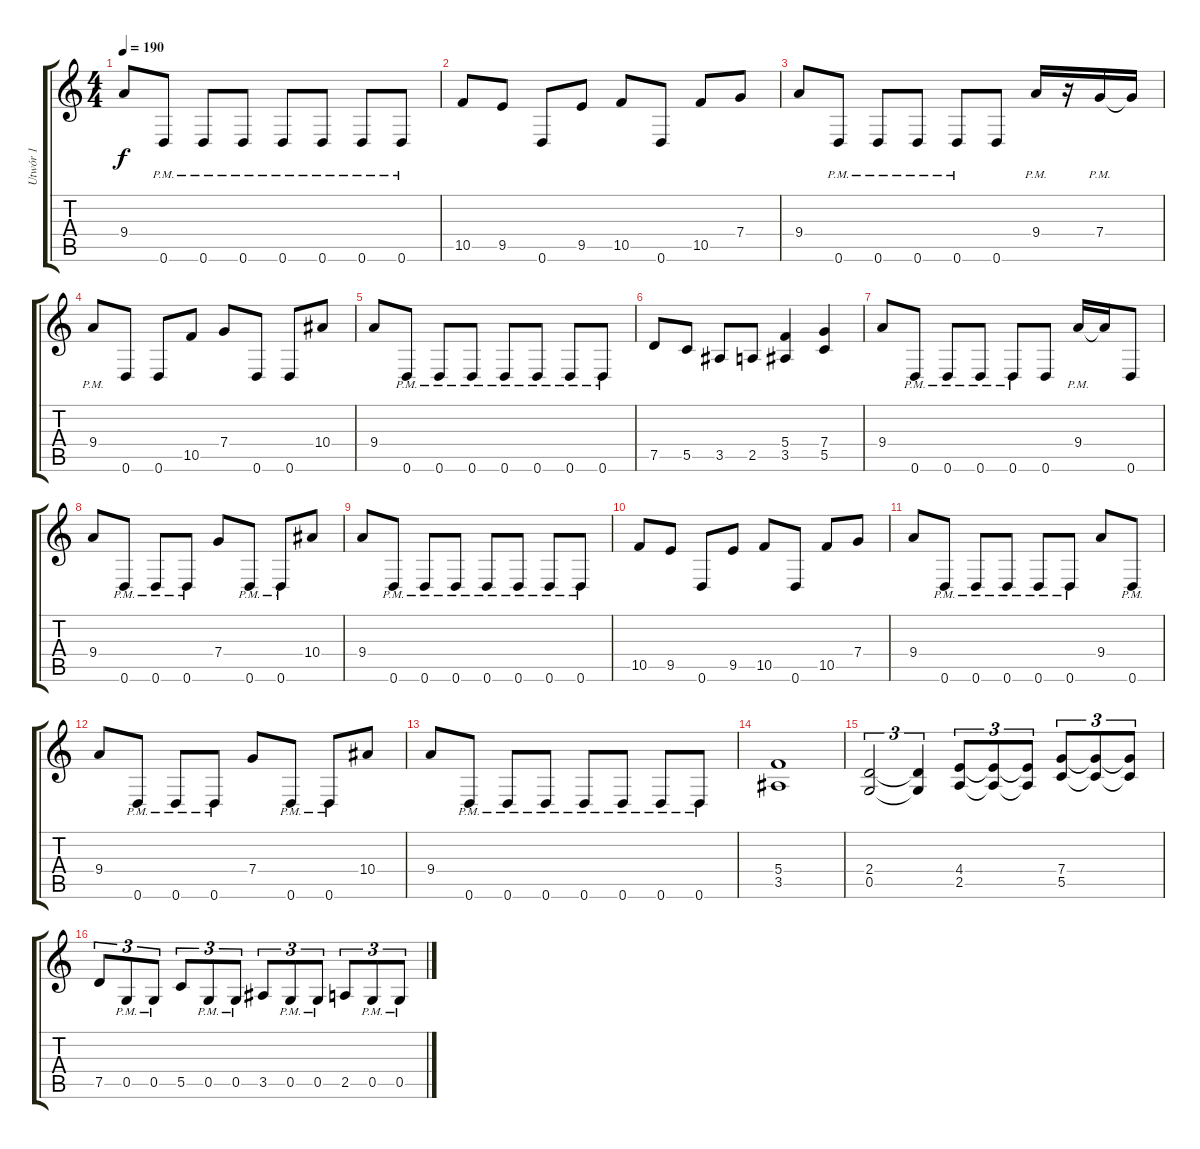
\track ("Utwór 1" "Utwór 1") {instrument overdrivenguitar}
\staff {score tabs}
\tuning (D4 A3 F3 C3 G2 D2) {hide}
\ts (4 4)
\tempo 190
\clef g2
\ks c
9.4.8{dy f} 0.6{pm}.8 0.6{pm}.8 0.6{pm}.8 0.6{pm}.8 0.6{pm}.8 0.6{pm}.8 0.6{pm}.8 |
10.5.8 9.5.8 0.6.8 9.5.8 10.5.8 0.6.8 10.5.8 7.4.8 |
9.4.8 0.6{pm}.8 0.6{pm}.8 0.6{pm}.8 0.6{pm}.8 0.6.8 9.4{pm}.16 r.16 7.4{pm}.16 7.4{t}.16 |
9.4{pm}.8 0.6.8 0.6.8 10.5.8 7.4.8 0.6.8 0.6.8 10.4.8 |
9.4.8 0.6{pm}.8 0.6{pm}.8 0.6{pm}.8 0.6{pm}.8 0.6{pm}.8 0.6{pm}.8 0.6{pm}.8 |
7.5.8 5.5.8 3.5.8 2.5.8 (5.4 3.5).4 (7.4 5.5).4 |
9.4.8 0.6{pm}.8 0.6{pm}.8 0.6{pm}.8 0.6{pm}.8 0.6.8 9.4{pm}.16 9.4{t}.16 0.6.8 |
9.4.8 0.6{pm}.8 0.6{pm}.8 0.6{pm}.8 7.4.8 0.6{pm}.8 0.6{pm}.8 10.4.8 |
9.4.8 0.6{pm}.8 0.6{pm}.8 0.6{pm}.8 0.6{pm}.8 0.6{pm}.8 0.6{pm}.8 0.6{pm}.8 |
10.5.8 9.5.8 0.6.8 9.5.8 10.5.8 0.6.8 10.5.8 7.4.8 |
9.4.8 0.6{pm}.8 0.6{pm}.8 0.6{pm}.8 0.6{pm}.8 0.6{pm}.8 9.4.8 0.6{pm}.8 |
9.4.8 0.6{pm}.8 0.6{pm}.8 0.6{pm}.8 7.4.8 0.6{pm}.8 0.6{pm}.8 10.4.8 |
9.4.8 0.6{pm}.8 0.6{pm}.8 0.6{pm}.8 0.6{pm}.8 0.6{pm}.8 0.6{pm}.8 0.6{pm}.8 |
(5.4 3.5).1 |
(2.4 0.5).2{tu (3 2)} (2.4{t} 0.5{t}).4{tu (3 2)} (4.4 2.5).8{tu (3 2)} (4.4{t} 2.5{t}).8{tu (3 2)} (4.4{t} 2.5{t}).8{tu (3 2)} (7.4 5.5).8{tu (3 2)} (7.4{t} 5.5{t}).8{tu (3 2)} (7.4{t} 5.5{t}).8{tu (3 2)} |
7.5.8{tu (3 2)} 0.5{pm}.8{tu (3 2)} 0.5{pm}.8{tu (3 2)} 5.5.8{tu (3 2)} 0.5{pm}.8{tu (3 2)} 0.5{pm}.8{tu (3 2)} 3.5.8{tu (3 2)} 0.5{pm}.8{tu (3 2)} 0.5{pm}.8{tu (3 2)} 2.5.8{tu (3 2)} 0.5{pm}.8{tu (3 2)} 0.5{pm}.8{tu (3 2)}
